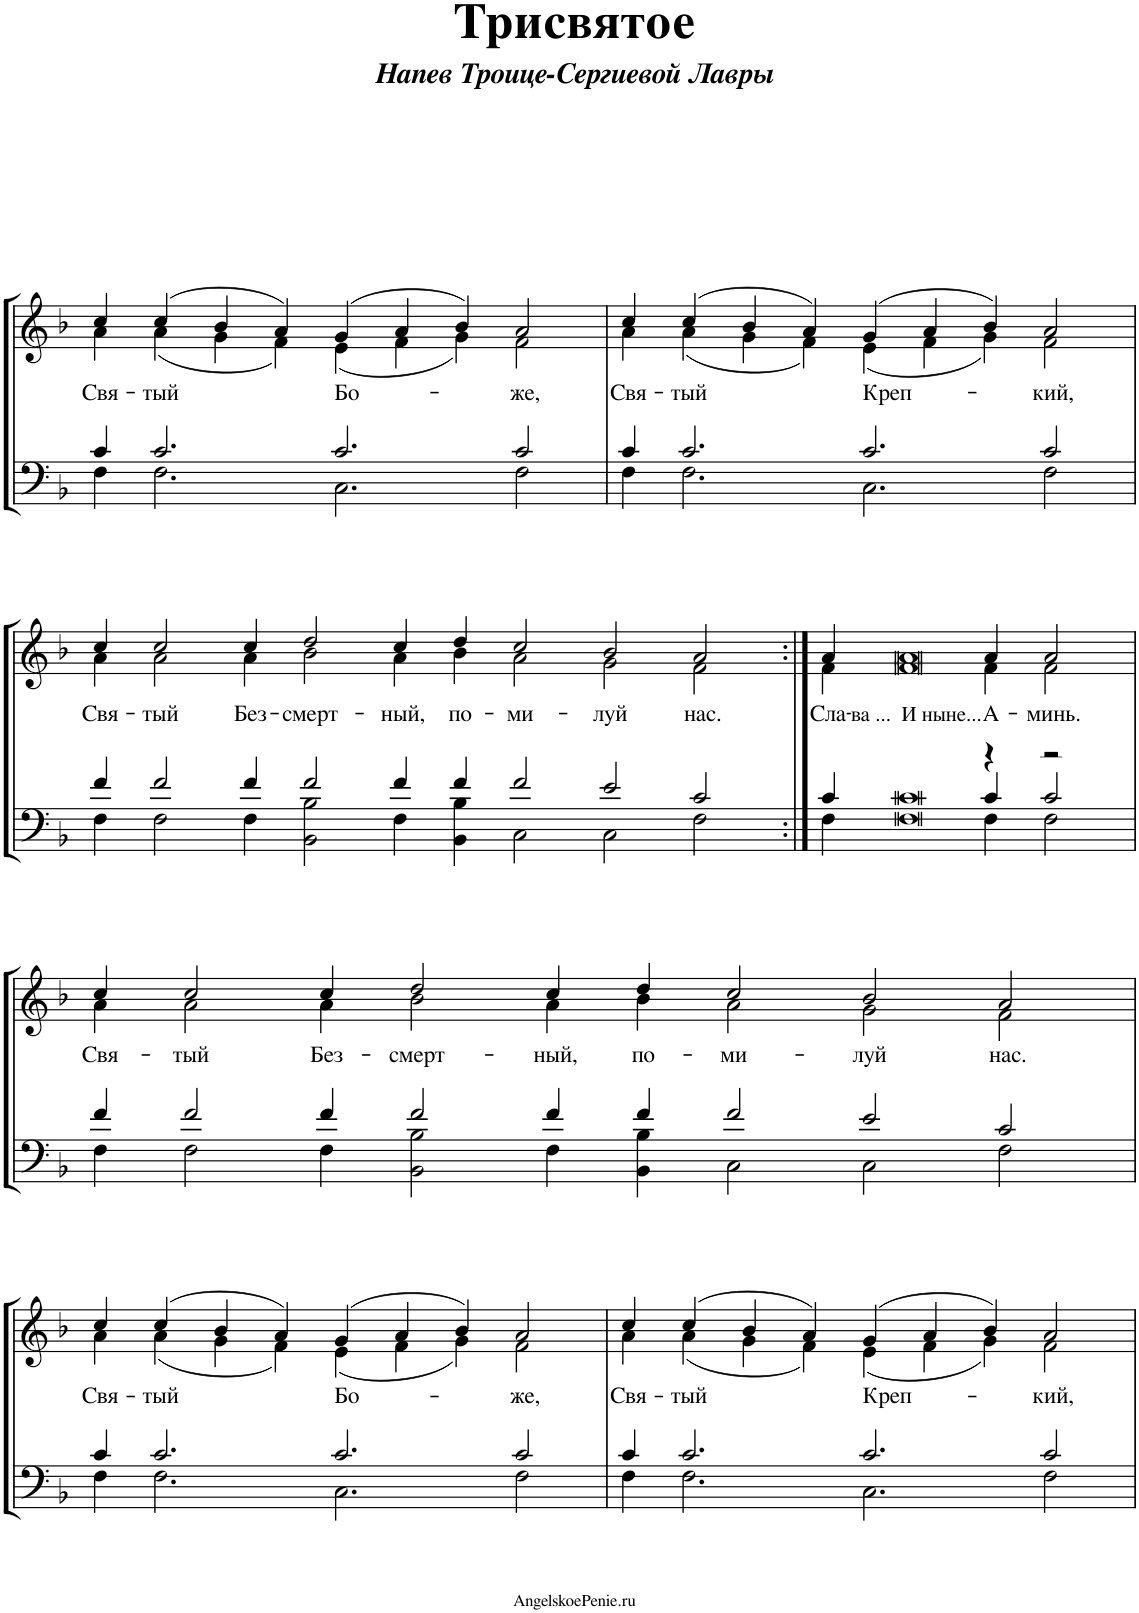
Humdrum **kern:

**kern	**kern	**text
*part1	*part1	*part1
*staff2	*staff1	*staff1
*I"Piano	*	*
*I'Pno.	*	*
*clefF4	*clefG2	*
*k[b-]	*k[b-]	*
*M63/4	*M63/4	*
=1	=1	=1
*^	*^	*
*	*^	*	*	*
!	!	!	!	!	!LO:LY:b
000ryy	4c/	4F\	4cc/	4a\	Свя-
!	!	!	!	!	!LO:LY:b
.	2.c/	2.F\	(4cc/	(4a\	-тый
.	.	.	4b-/	4g\	.
.	.	.	4a/)	4f\)	.
!	!	!	!	!	!LO:LY:b
.	2.c/	2.C\	(4g/	(4e\	Бо-
.	.	.	4a/	4f\	.
.	.	.	4b-/)	4g\)	.
!	!	!	!	!	!LO:LY:b
.	2c/	2F\	2a/	2f\	-же,
.	1ryy	1ryy	000ryy	000ryy	.
.	1ryy	1ryy	.	.	.
.	1ryy	1ryy	.	.	.
.	1ryy	1ryy	.	.	.
.	1ryy	1ryy	.	.	.
.	1ryy	1ryy	.	.	.
4%31ryy	.	.	.	.	.
.	2%15ryy	2%15ryy	.	.	.
.	.	.	00ryy	00ryy	.
.	.	.	1.ryy	1.ryy	.
=2	=2	=2	=2	=2	=2
!	!	!	!	!	!LO:LY:b
000ryy	4c/	4F\	4cc/	4a\	Свя-
!	!	!	!	!	!LO:LY:b
.	2.c/	2.F\	(4cc/	(4a\	-тый
.	.	.	4b-/	4g\	.
.	.	.	4a/)	4f\)	.
!	!	!	!	!	!LO:LY:b
.	2.c/	2.C\	(4g/	(4e\	Креп-
.	.	.	4a/	4f\	.
.	.	.	4b-/)	4g\)	.
!	!	!	!	!	!LO:LY:b
.	2c/	2F\	2a/	2f\	-кий,
.	1ryy	1ryy	000ryy	000ryy	.
.	1ryy	1ryy	.	.	.
.	1ryy	1ryy	.	.	.
.	1ryy	1ryy	.	.	.
.	1ryy	1ryy	.	.	.
.	1ryy	1ryy	.	.	.
4%31ryy	.	.	.	.	.
.	2%15ryy	2%15ryy	.	.	.
.	.	.	00ryy	00ryy	.
.	.	.	1.ryy	1.ryy	.
!!LO:LB:g=z	!!
=3	=3	=3	=3	=3	=3
!	!	!	!	!	!LO:LY:b
000ryy	4f/	4F\	4cc/	4a\	Свя-
!	!	!	!	!	!LO:LY:b
.	2f/	2F\	2cc/	2a\	-тый
!	!	!	!	!	!LO:LY:b
.	4f/	4F\	4cc/	4a\	Без-
!	!	!	!	!	!LO:LY:b
.	2f/	2BB-\ 2B-\	2dd/	2b-\	-смерт-
!	!	!	!	!	!LO:LY:b
.	4f/	4F\	4cc/	4a\	-ный,
!	!	!	!	!	!LO:LY:b
.	4f/	4BB-\ 4B-\	4dd/	4b-\	по-
!	!	!	!	!	!LO:LY:b
.	2f/	2C\	2cc/	2a\	-ми-
!	!	!	!	!	!LO:LY:b
.	2e/	2C\	2b-/	2g\	-луй
!	!	!	!	!	!LO:LY:b
.	2c/	2F\	2a/	2f\	нас.
.	1ryy	1ryy	000ryy	000ryy	.
.	1ryy	1ryy	.	.	.
.	1ryy	1ryy	.	.	.
.	1ryy	1ryy	.	.	.
.	1ryy	1ryy	.	.	.
4%31ryy	.	.	.	.	.
.	1ryy	1ryy	.	.	.
.	1ryy	1ryy	.	.	.
.	1ryy	1ryy	.	.	.
.	1ryy	1ryy	00ryy	00ryy	.
.	1ryy	1ryy	.	.	.
.	1ryy	1ryy	.	.	.
.	1ryy	1ryy	.	.	.
.	4ryy	4ryy	4ryy	4ryy	.
=4:|!	=4:|!	=4:|!	=4:|!	=4:|!	=4:|!
!	!	!	!	!	!LO:LY:b
2ryy	4c/	4F\	4a/	4f\	Сла-
!	!	!	!	!	!LO:LY:b
.	4c	4F	4a	4f	-ва ... И ныне...
!	!	!	!	!	!LO:LY:b
4r	4c/	4F\	4a/	4f\	А-
!	!	!	!	!	!LO:LY:b
2r	2c/	2F\	2a/	2f\	-минь.
!!LO:LB:g=z	!!
=5	=5	=5	=5	=5	=5
!	!	!	!	!	!LO:LY:b
000ryy	4f/	4F\	4cc/	4a\	Свя-
!	!	!	!	!	!LO:LY:b
.	2f/	2F\	2cc/	2a\	-тый
!	!	!	!	!	!LO:LY:b
.	4f/	4F\	4cc/	4a\	Без-
!	!	!	!	!	!LO:LY:b
.	2f/	2BB-\ 2B-\	2dd/	2b-\	-смерт-
!	!	!	!	!	!LO:LY:b
.	4f/	4F\	4cc/	4a\	-ный,
!	!	!	!	!	!LO:LY:b
.	4f/	4BB-\ 4B-\	4dd/	4b-\	по-
!	!	!	!	!	!LO:LY:b
.	2f/	2C\	2cc/	2a\	-ми-
!	!	!	!	!	!LO:LY:b
.	2e/	2C\	2b-/	2g\	-луй
!	!	!	!	!	!LO:LY:b
.	2c/	2F\	2a/	2f\	нас.
.	1ryy	1ryy	000ryy	000ryy	.
.	1ryy	1ryy	.	.	.
.	1ryy	1ryy	.	.	.
.	1ryy	1ryy	.	.	.
.	1ryy	1ryy	.	.	.
4%31ryy	.	.	.	.	.
.	1ryy	1ryy	.	.	.
.	1ryy	1ryy	.	.	.
.	1ryy	1ryy	.	.	.
.	1ryy	1ryy	00ryy	00ryy	.
.	1ryy	1ryy	.	.	.
.	1ryy	1ryy	.	.	.
.	1ryy	1ryy	.	.	.
.	4ryy	4ryy	4ryy	4ryy	.
!!LO:LB:g=z	!!
=6	=6	=6	=6	=6	=6
!	!	!	!	!	!LO:LY:b
000ryy	4c/	4F\	4cc/	4a\	Свя-
!	!	!	!	!	!LO:LY:b
.	2.c/	2.F\	(4cc/	(4a\	-тый
.	.	.	4b-/	4g\	.
.	.	.	4a/)	4f\)	.
!	!	!	!	!	!LO:LY:b
.	2.c/	2.C\	(4g/	(4e\	Бо-
.	.	.	4a/	4f\	.
.	.	.	4b-/)	4g\)	.
!	!	!	!	!	!LO:LY:b
.	2c/	2F\	2a/	2f\	-же,
.	1ryy	1ryy	000ryy	000ryy	.
.	1ryy	1ryy	.	.	.
.	1ryy	1ryy	.	.	.
.	1ryy	1ryy	.	.	.
.	1ryy	1ryy	.	.	.
.	1ryy	1ryy	.	.	.
4%31ryy	.	.	.	.	.
.	2%15ryy	2%15ryy	.	.	.
.	.	.	00ryy	00ryy	.
.	.	.	1.ryy	1.ryy	.
=7	=7	=7	=7	=7	=7
!	!	!	!	!	!LO:LY:b
000ryy	4c/	4F\	4cc/	4a\	Свя-
!	!	!	!	!	!LO:LY:b
.	2.c/	2.F\	(4cc/	(4a\	-тый
.	.	.	4b-/	4g\	.
.	.	.	4a/)	4f\)	.
!	!	!	!	!	!LO:LY:b
.	2.c/	2.C\	(4g/	(4e\	Креп-
.	.	.	4a/	4f\	.
.	.	.	4b-/)	4g\)	.
!	!	!	!	!	!LO:LY:b
.	2c/	2F\	2a/	2f\	-кий,
.	1ryy	1ryy	000ryy	000ryy	.
.	1ryy	1ryy	.	.	.
.	1ryy	1ryy	.	.	.
.	1ryy	1ryy	.	.	.
.	1ryy	1ryy	.	.	.
.	1ryy	1ryy	.	.	.
4%31ryy	.	.	.	.	.
.	2%15ryy	2%15ryy	.	.	.
.	.	.	00ryy	00ryy	.
.	.	.	1.ryy	1.ryy	.
*v	*v	*v	*	*	*
*	*v	*v	*
=	=	=
*-	*-	*-
